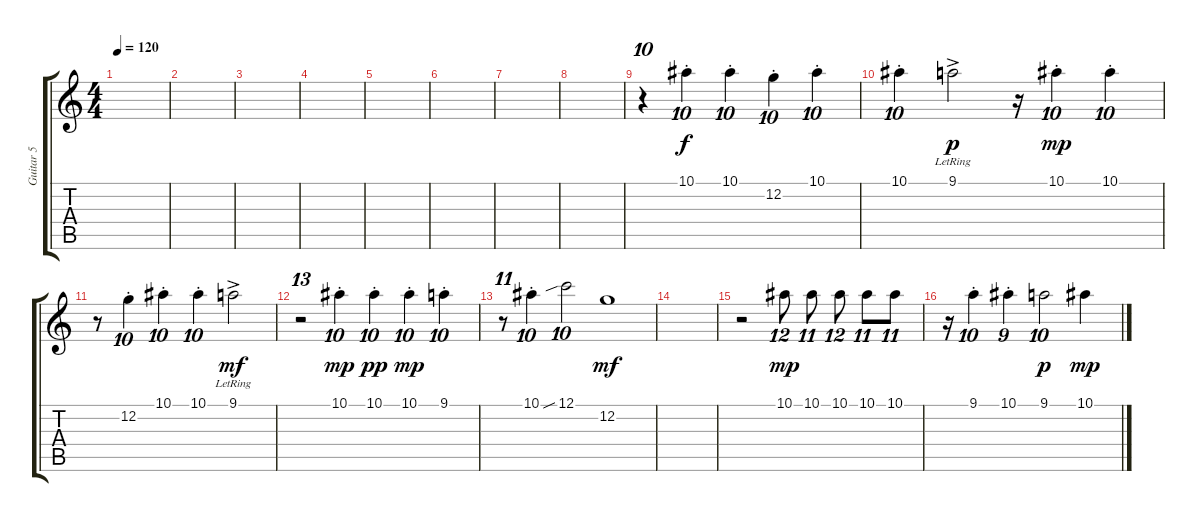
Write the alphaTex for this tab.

\track ("Guitar 5" "Guitar 5") {instrument electricguitarclean}
\staff {score tabs}
\tuning (C4 G3 Eb3 Bb2 F2 C2) {hide}
\ts (4 4)
\tempo 120
\clef g2
\ks c
|
|
|
|
|
|
|
|
r.4{tu (10 8)} 10.1{st}.4{tu (10 8)} 10.1{st}.4{tu (10 8)} 12.2{st}.4{tu (10 8)} 10.1{st}.4{tu (10 8)} |
10.1{st}.4{tu (10 8)} 9.1{ac lr}.2{dy p} r.16 10.1{st}.4{tu (10 8) dy mp} 10.1{st}.4{tu (10 8)} |
r.8 12.2{st}.4{tu (10 8)} 10.1{st}.4{tu (10 8)} 10.1{st}.4{tu (10 8)} 9.1{ac lr}.2{dy mf} |
r.2{tu (13 8)} 10.1{st}.4{tu (10 8) dy mp} 10.1{st}.4{tu (10 8) dy pp} 10.1{st}.4{tu (10 8) dy mp} 9.1{st}.4{tu (10 8)} |
r.8{tu (11 8)} 10.1{st}.4{tu (10 8)} 12.1{sib}.2{tu (10 8)} 12.2.1{dy mf} |
|
r.2 10.1.8{tu (12 8) dy mp} 10.1.8{tu (11 8)} 10.1.8{tu (12 8)} 10.1.8{tu (11 8)} 10.1.8{tu (11 8)} |
r.16 9.1{st}.4{tu (10 8)} 10.1{st}.4{tu (9 8)} 9.1.2{tu (10 8) dy p} 10.1.4{dy mp}
